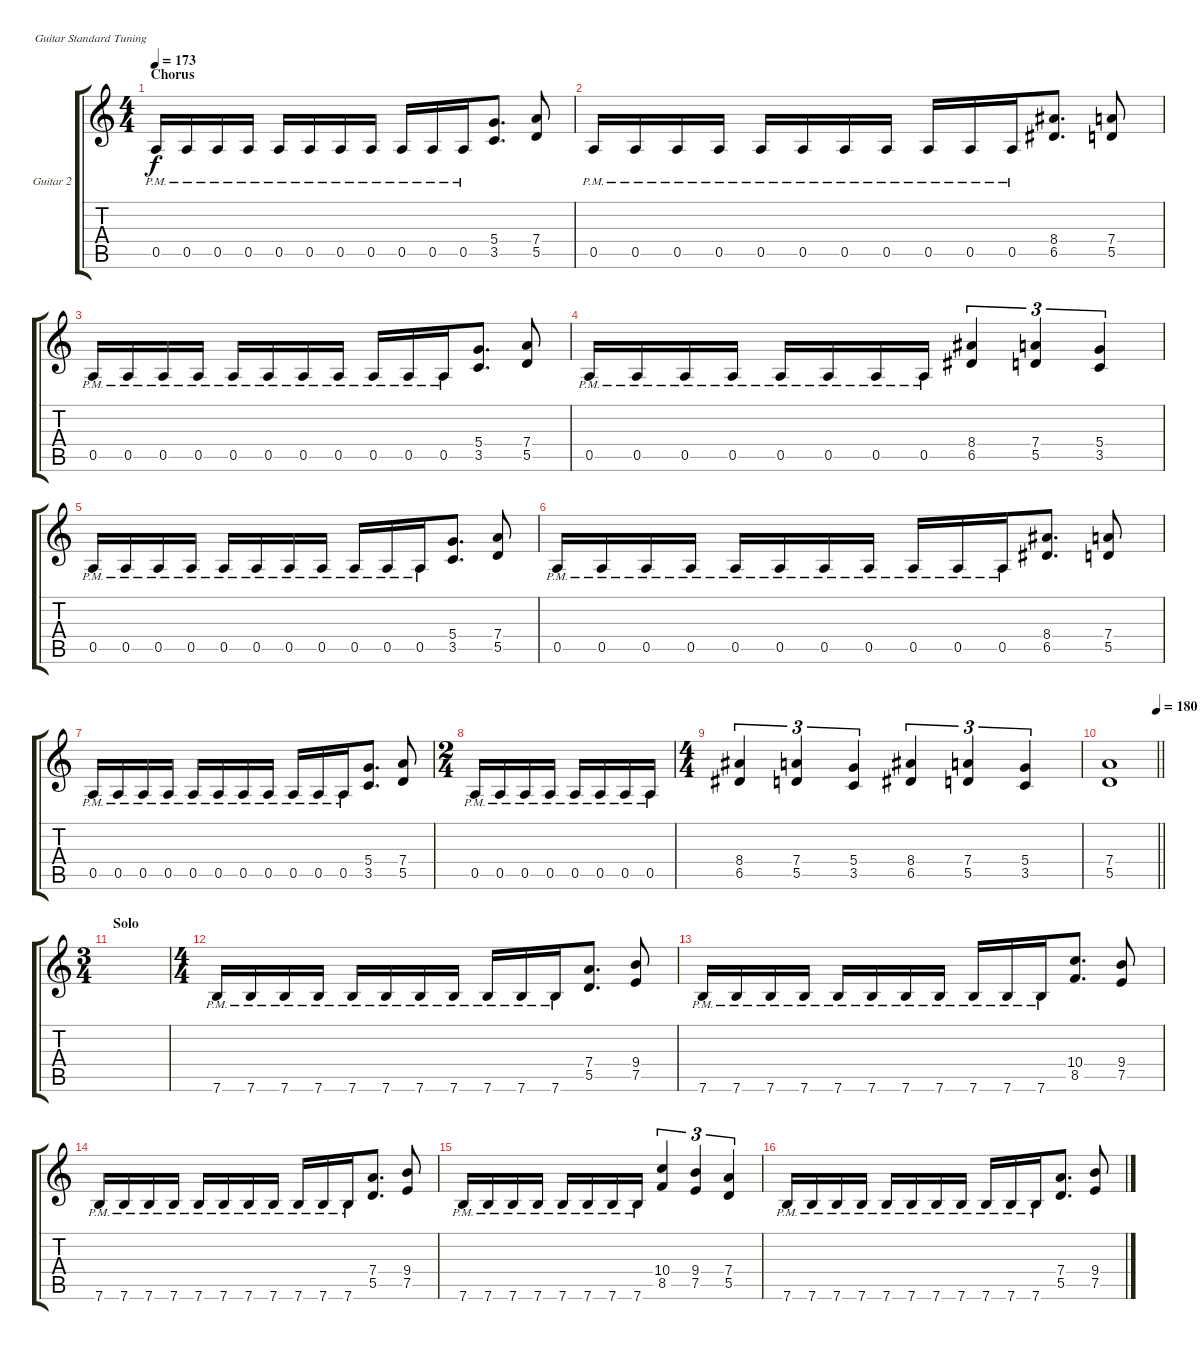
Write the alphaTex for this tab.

\bracketExtendMode groupsimilarinstruments
\firstSystemTrackNameOrientation horizontal
\otherSystemsTrackNameOrientation horizontal
\track ("Guitar 2" "Guitar 2") {instrument distortionguitar}
\staff {score tabs}
\tuning (E4 B3 G3 D3 A2 E2)
\ts (4 4)
\section ("" "Chorus")
\tempo 173
\clef g2
\ks c
0.5{pm}.16{dy f} 0.5{pm}.16 0.5{pm}.16 0.5{pm}.16 0.5{pm}.16 0.5{pm}.16 0.5{pm}.16 0.5{pm}.16 0.5{pm}.16 0.5{pm}.16 0.5{pm}.16 (5.4 3.5).8{d} (7.4 5.5).8 |
0.5{pm}.16 0.5{pm}.16 0.5{pm}.16 0.5{pm}.16 0.5{pm}.16 0.5{pm}.16 0.5{pm}.16 0.5{pm}.16 0.5{pm}.16 0.5{pm}.16 0.5{pm}.16 (8.4 6.5).8{d} (7.4 5.5).8 |
0.5{pm}.16 0.5{pm}.16 0.5{pm}.16 0.5{pm}.16 0.5{pm}.16 0.5{pm}.16 0.5{pm}.16 0.5{pm}.16 0.5{pm}.16 0.5{pm}.16 0.5{pm}.16 (5.4 3.5).8{d} (7.4 5.5).8 |
0.5{pm}.16 0.5{pm}.16 0.5{pm}.16 0.5{pm}.16 0.5{pm}.16 0.5{pm}.16 0.5{pm}.16 0.5{pm}.16 (8.4 6.5).4{tu (3 2)} (7.4 5.5).4{tu (3 2)} (5.4 3.5).4{tu (3 2)} |
0.5{pm}.16 0.5{pm}.16 0.5{pm}.16 0.5{pm}.16 0.5{pm}.16 0.5{pm}.16 0.5{pm}.16 0.5{pm}.16 0.5{pm}.16 0.5{pm}.16 0.5{pm}.16 (5.4 3.5).8{d} (7.4 5.5).8 |
0.5{pm}.16 0.5{pm}.16 0.5{pm}.16 0.5{pm}.16 0.5{pm}.16 0.5{pm}.16 0.5{pm}.16 0.5{pm}.16 0.5{pm}.16 0.5{pm}.16 0.5{pm}.16 (8.4 6.5).8{d} (7.4 5.5).8 |
0.5{pm}.16 0.5{pm}.16 0.5{pm}.16 0.5{pm}.16 0.5{pm}.16 0.5{pm}.16 0.5{pm}.16 0.5{pm}.16 0.5{pm}.16 0.5{pm}.16 0.5{pm}.16 (5.4 3.5).8{d} (7.4 5.5).8 |
\ts (2 4)
0.5{pm}.16 0.5{pm}.16 0.5{pm}.16 0.5{pm}.16 0.5{pm}.16 0.5{pm}.16 0.5{pm}.16 0.5{pm}.16 |
\ts (4 4)
(8.4 6.5).4{tu (3 2)} (7.4 5.5).4{tu (3 2)} (5.4 3.5).4{tu (3 2)} (8.4 6.5).4{tu (3 2)} (7.4 5.5).4{tu (3 2)} (5.4 3.5).4{tu (3 2)} |
\tempo (180 1)
\barLineRight lightlight
(7.4 5.5).1 |
\ts (3 4)
\section ("" "Solo")
|
\ts (4 4)
7.6{pm}.16 7.6{pm}.16 7.6{pm}.16 7.6{pm}.16 7.6{pm}.16 7.6{pm}.16 7.6{pm}.16 7.6{pm}.16 7.6{pm}.16 7.6{pm}.16 7.6{pm}.16 (7.4 5.5).8{d} (9.4 7.5).8 |
7.6{pm}.16 7.6{pm}.16 7.6{pm}.16 7.6{pm}.16 7.6{pm}.16 7.6{pm}.16 7.6{pm}.16 7.6{pm}.16 7.6{pm}.16 7.6{pm}.16 7.6{pm}.16 (10.4 8.5).8{d} (9.4 7.5).8 |
7.6{pm}.16 7.6{pm}.16 7.6{pm}.16 7.6{pm}.16 7.6{pm}.16 7.6{pm}.16 7.6{pm}.16 7.6{pm}.16 7.6{pm}.16 7.6{pm}.16 7.6{pm}.16 (7.4 5.5).8{d} (9.4 7.5).8 |
7.6{pm}.16 7.6{pm}.16 7.6{pm}.16 7.6{pm}.16 7.6{pm}.16 7.6{pm}.16 7.6{pm}.16 7.6{pm}.16 (10.4 8.5).4{tu (3 2)} (9.4 7.5).4{tu (3 2)} (7.4 5.5).4{tu (3 2)} |
7.6{pm}.16 7.6{pm}.16 7.6{pm}.16 7.6{pm}.16 7.6{pm}.16 7.6{pm}.16 7.6{pm}.16 7.6{pm}.16 7.6{pm}.16 7.6{pm}.16 7.6{pm}.16 (7.4 5.5).8{d} (9.4 7.5).8
